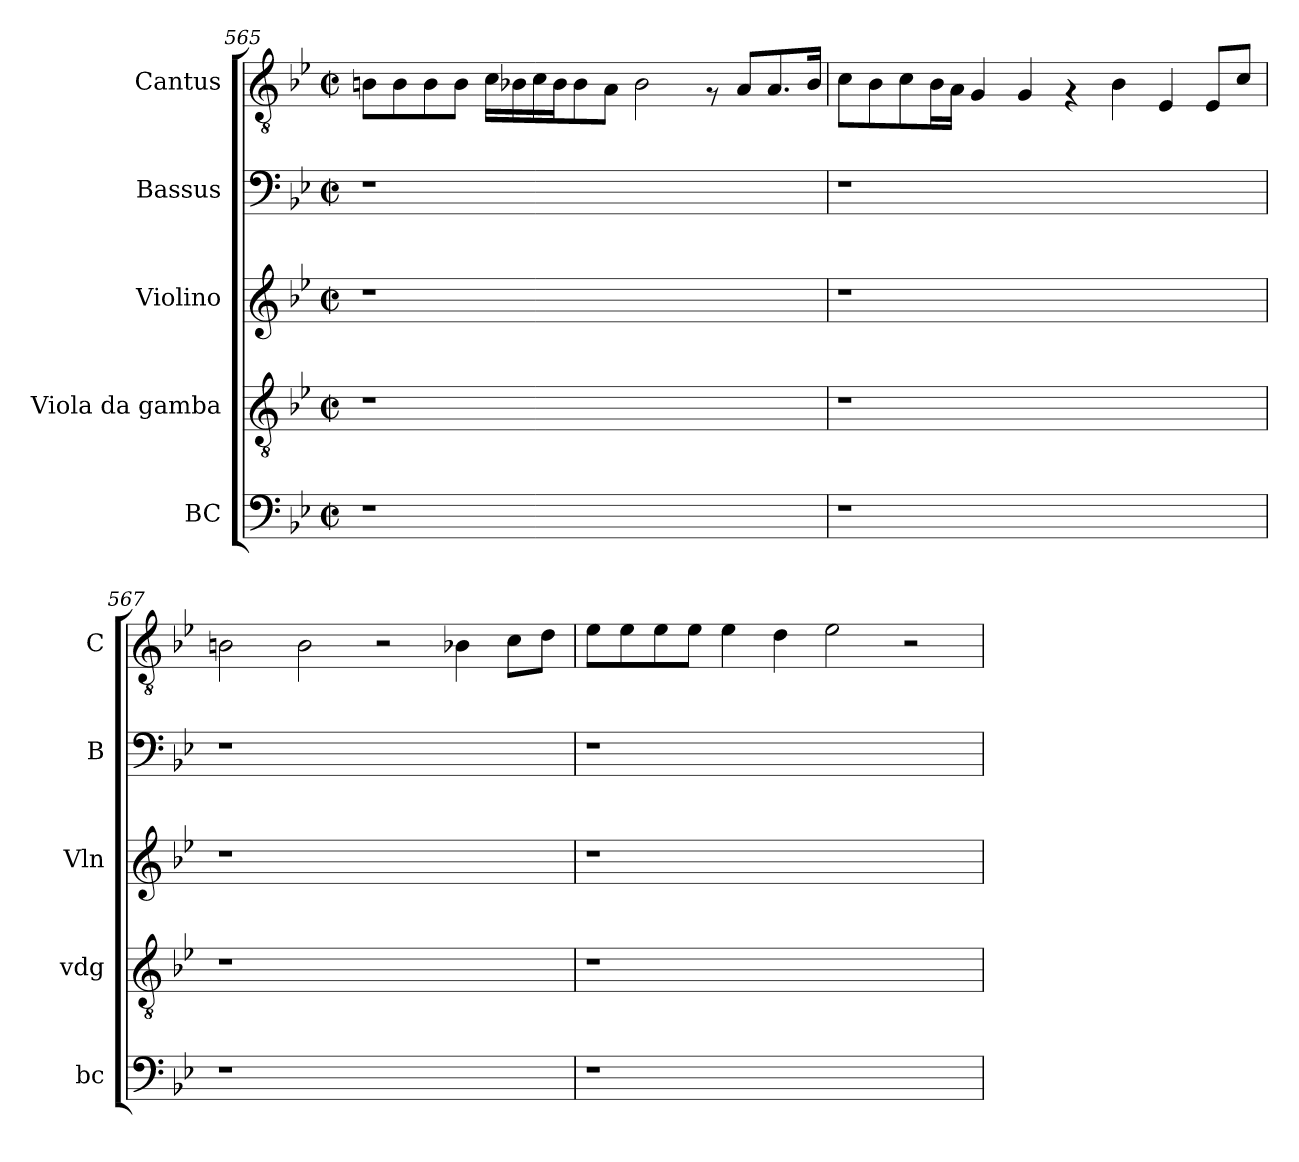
**kern	**kern	**kern	**kern	**kern
*part5	*part4	*part3	*part2	*part1
*staff5	*staff4	*staff3	*staff2	*staff1
*I"BC	*I"Viola da gamba	*I"Violino	*I"Bassus	*I"Cantus
*I'bc	*I'vdg	*I'Vln	*I'B	*I'C
*clefF4	*clefGv2	*clefG2	*clefF4	*clefGv2
*k[b-e-]	*k[b-e-]	*k[b-e-]	*k[b-e-]	*k[b-e-]
*B-:	*B-:	*B-:	*B-:	*B-:
*M2/2	*M2/2	*M2/2	*M2/2	*M2/2
*met(c|)	*met(c|)	*met(c|)	*met(c|)	*met(c|)
=565	=565	=565	=565	=565
1r	1r	1r	1r	8Bn\L
.	.	.	.	8B\
.	.	.	.	8B\
.	.	.	.	8B\J
.	.	.	.	16c\LL
.	.	.	.	16B-X\
.	.	.	.	16c\
.	.	.	.	16B-\J
.	.	.	.	8B-\
.	.	.	.	8A\J
1ryy	1ryy	1ryy	1ryy	2B-\
.	.	.	.	8rF
.	.	.	.	8A/L
.	.	.	.	8.A/
.	.	.	.	16B-/Jk
!!LO:LB:g=z
=566	=566	=566	=566	=566
1r	1r	1r	1r	8c\L
.	.	.	.	8B-\
.	.	.	.	8c\
.	.	.	.	16B-\L
.	.	.	.	16A\JJ
.	.	.	.	4G/
.	.	.	.	4G/
1ryy	1ryy	1ryy	1ryy	4rF
.	.	.	.	4B-\
.	.	.	.	4E-/
.	.	.	.	8E-/L
.	.	.	.	8c/J
=567	=567	=567	=567	=567
1r	1r	1r	1r	2Bn\
.	.	.	.	2B\
1ryy	1ryy	1ryy	1ryy	2r
.	.	.	.	4B-X\
.	.	.	.	8c\L
.	.	.	.	8d\J
=568	=568	=568	=568	=568
1r	1r	1r	1r	8e-\L
.	.	.	.	8e-\
.	.	.	.	8e-\
.	.	.	.	8e-\J
.	.	.	.	4e-\
.	.	.	.	4d\
1ryy	1ryy	1ryy	1ryy	2e-\
.	.	.	.	2r
=	=	=	=	=
*-	*-	*-	*-	*-
